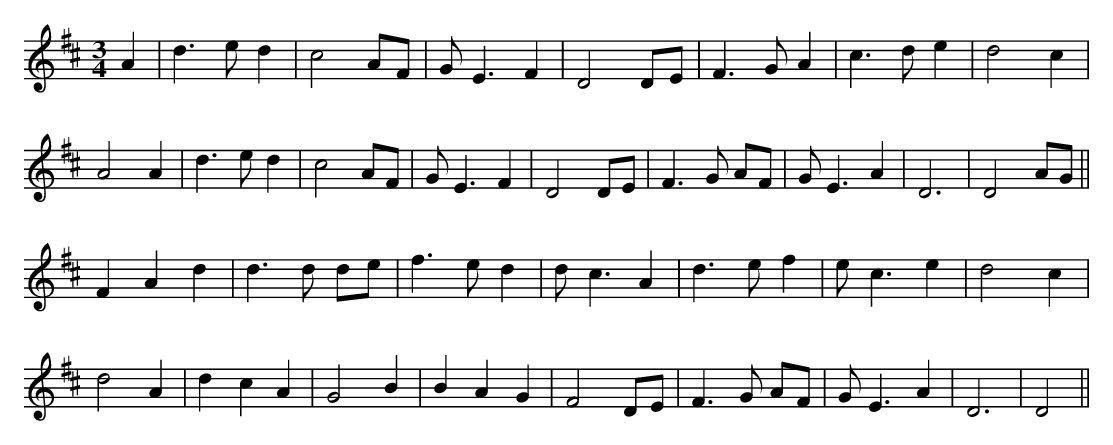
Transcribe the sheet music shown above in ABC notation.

X:1
M:3/4
K:Bmin
A2|d3e d2|c4AF|G E3F2|D4DE|F3G A2|c3d e2|d4c2|
A4A2|d3e d2|c4AF|G E3F2|D4DE|F3G AF|G E3A2|D6|D4AG||
F2A2d2|d3d de|f3e d2|d c3A2|d3e f2|e c3e2|d4c2|
d4A2|d2c2A2|G4B2|B2A2G2|F4DE|F3G AF|G E3A2|D6|D4||
